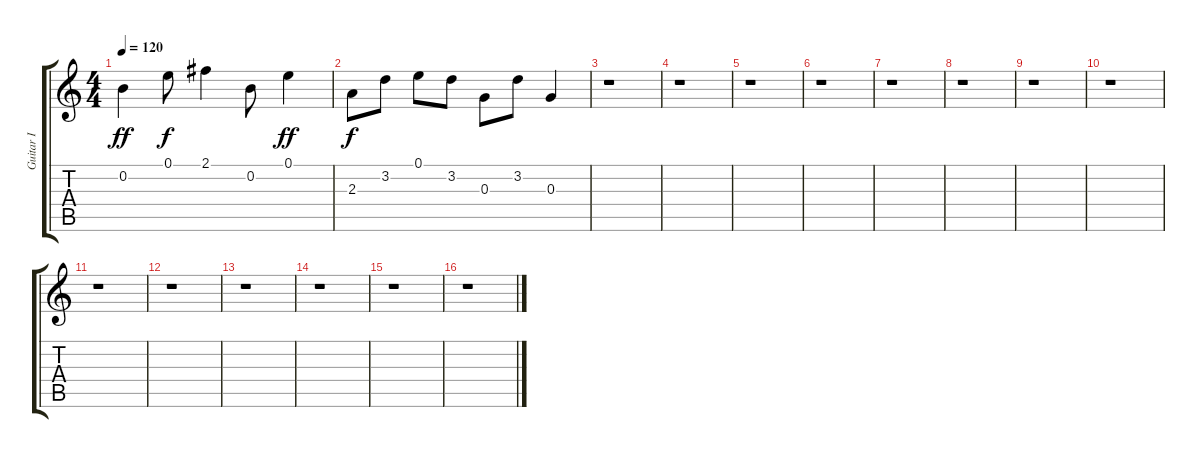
\track ("Guitar I" "Guitar I") {instrument acousticguitarsteel}
\staff {score tabs}
\tuning (E4 B3 G3 D3 A2 E2) {hide}
\ts (4 4)
\tempo 120
\clef g2
\ks c
0.2.4{dy ff} 0.1.8{dy f} 2.1.4 0.2.8 0.1.4{dy ff} |
2.3.8{dy f} 3.2.8 0.1.8 3.2.8 0.3.8 3.2.8 0.3.4 |
r.1 |
r.1 |
r.1 |
r.1 |
r.1 |
r.1 |
r.1 |
r.1 |
r.1 |
r.1 |
r.1 |
r.1 |
r.1 |
r.1
